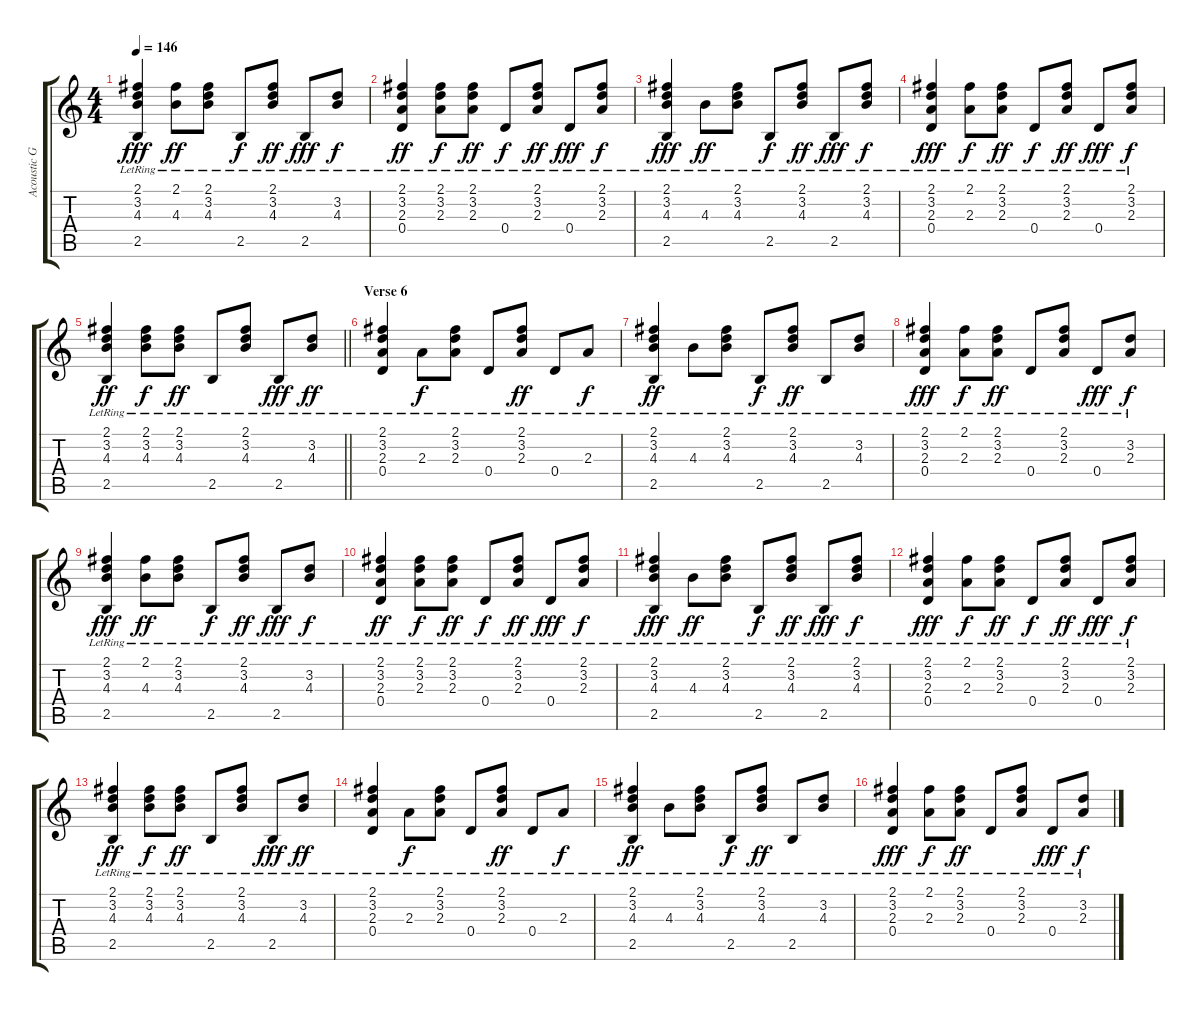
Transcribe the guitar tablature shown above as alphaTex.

\track ("Acoustic Guitar" "Acoustic G") {instrument acousticguitarsteel}
\staff {score tabs}
\tuning (E4 B3 G3 D3 A2 E2) {hide}
\ts (4 4)
\tempo 146
\clef g2
\ks c
(2.1{lr} 3.2{lr} 4.3{lr} 2.5{lr}).4{dy fff} (2.1{lr} 4.3{lr}).8{dy ff} (2.1{lr} 3.2{lr} 4.3{lr}).8 2.5{lr}.8{dy f} (2.1{lr} 3.2{lr} 4.3{lr}).8{dy ff} 2.5{lr}.8{dy fff} (3.2{lr} 4.3{lr}).8{dy f} |
(2.1{lr} 3.2{lr} 2.3{lr} 0.4{lr}).4{dy ff} (2.1{lr} 3.2{lr} 2.3{lr}).8{dy f} (2.1{lr} 3.2{lr} 2.3{lr}).8{dy ff} 0.4{lr}.8{dy f} (2.1{lr} 3.2{lr} 2.3{lr}).8{dy ff} 0.4{lr}.8{dy fff} (2.1{lr} 3.2{lr} 2.3{lr}).8{dy f} |
(2.1{lr} 3.2{lr} 4.3{lr} 2.5{lr}).4{dy fff} 4.3{lr}.8{dy ff} (2.1{lr} 3.2{lr} 4.3{lr}).8 2.5{lr}.8{dy f} (2.1{lr} 3.2{lr} 4.3{lr}).8{dy ff} 2.5{lr}.8{dy fff} (2.1{lr} 3.2{lr} 4.3{lr}).8{dy f} |
(2.1{lr} 3.2{lr} 2.3{lr} 0.4{lr}).4{dy fff} (2.1{lr} 2.3{lr}).8{dy f} (2.1{lr} 3.2{lr} 2.3{lr}).8{dy ff} 0.4{lr}.8{dy f} (2.1{lr} 3.2{lr} 2.3{lr}).8{dy ff} 0.4{lr}.8{dy fff} (2.1{lr} 3.2{lr} 2.3{lr}).8{dy f} |
\barLineRight lightlight
(2.1{lr} 3.2{lr} 4.3{lr} 2.5{lr}).4{dy ff} (2.1{lr} 3.2{lr} 4.3{lr}).8{dy f} (2.1{lr} 3.2{lr} 4.3{lr}).8{dy ff} 2.5{lr}.8 (2.1{lr} 3.2{lr} 4.3{lr}).8 2.5{lr}.8{dy fff} (3.2{lr} 4.3{lr}).8{dy ff} |
\section ("" "Verse 6")
(2.1{lr} 3.2{lr} 2.3{lr} 0.4{lr}).4 2.3{lr}.8{dy f} (2.1{lr} 3.2{lr} 2.3{lr}).8 0.4{lr}.8 (2.1{lr} 3.2{lr} 2.3{lr}).8{dy ff} 0.4{lr}.8 2.3{lr}.8{dy f} |
(2.1{lr} 3.2{lr} 4.3{lr} 2.5{lr}).4{dy ff} 4.3{lr}.8 (2.1{lr} 3.2{lr} 4.3{lr}).8 2.5{lr}.8{dy f} (2.1{lr} 3.2{lr} 4.3{lr}).8{dy ff} 2.5{lr}.8 (3.2{lr} 4.3{lr}).8 |
(2.1{lr} 3.2{lr} 2.3{lr} 0.4{lr}).4{dy fff} (2.1{lr} 2.3{lr}).8{dy f} (2.1{lr} 3.2{lr} 2.3{lr}).8{dy ff} 0.4{lr}.8 (2.1{lr} 3.2{lr} 2.3{lr}).8 0.4{lr}.8{dy fff} (3.2{lr} 2.3{lr}).8{dy f} |
(2.1{lr} 3.2{lr} 4.3{lr} 2.5{lr}).4{dy fff} (2.1{lr} 4.3{lr}).8{dy ff} (2.1{lr} 3.2{lr} 4.3{lr}).8 2.5{lr}.8{dy f} (2.1{lr} 3.2{lr} 4.3{lr}).8{dy ff} 2.5{lr}.8{dy fff} (3.2{lr} 4.3{lr}).8{dy f} |
(2.1{lr} 3.2{lr} 2.3{lr} 0.4{lr}).4{dy ff} (2.1{lr} 3.2{lr} 2.3{lr}).8{dy f} (2.1{lr} 3.2{lr} 2.3{lr}).8{dy ff} 0.4{lr}.8{dy f} (2.1{lr} 3.2{lr} 2.3{lr}).8{dy ff} 0.4{lr}.8{dy fff} (2.1{lr} 3.2{lr} 2.3{lr}).8{dy f} |
(2.1{lr} 3.2{lr} 4.3{lr} 2.5{lr}).4{dy fff} 4.3{lr}.8{dy ff} (2.1{lr} 3.2{lr} 4.3{lr}).8 2.5{lr}.8{dy f} (2.1{lr} 3.2{lr} 4.3{lr}).8{dy ff} 2.5{lr}.8{dy fff} (2.1{lr} 3.2{lr} 4.3{lr}).8{dy f} |
(2.1{lr} 3.2{lr} 2.3{lr} 0.4{lr}).4{dy fff} (2.1{lr} 2.3{lr}).8{dy f} (2.1{lr} 3.2{lr} 2.3{lr}).8{dy ff} 0.4{lr}.8{dy f} (2.1{lr} 3.2{lr} 2.3{lr}).8{dy ff} 0.4{lr}.8{dy fff} (2.1{lr} 3.2{lr} 2.3{lr}).8{dy f} |
(2.1{lr} 3.2{lr} 4.3{lr} 2.5{lr}).4{dy ff} (2.1{lr} 3.2{lr} 4.3{lr}).8{dy f} (2.1{lr} 3.2{lr} 4.3{lr}).8{dy ff} 2.5{lr}.8 (2.1{lr} 3.2{lr} 4.3{lr}).8 2.5{lr}.8{dy fff} (3.2{lr} 4.3{lr}).8{dy ff} |
(2.1{lr} 3.2{lr} 2.3{lr} 0.4{lr}).4 2.3{lr}.8{dy f} (2.1{lr} 3.2{lr} 2.3{lr}).8 0.4{lr}.8 (2.1{lr} 3.2{lr} 2.3{lr}).8{dy ff} 0.4{lr}.8 2.3{lr}.8{dy f} |
(2.1{lr} 3.2{lr} 4.3{lr} 2.5{lr}).4{dy ff} 4.3{lr}.8 (2.1{lr} 3.2{lr} 4.3{lr}).8 2.5{lr}.8{dy f} (2.1{lr} 3.2{lr} 4.3{lr}).8{dy ff} 2.5{lr}.8 (3.2{lr} 4.3{lr}).8 |
(2.1{lr} 3.2{lr} 2.3{lr} 0.4{lr}).4{dy fff} (2.1{lr} 2.3{lr}).8{dy f} (2.1{lr} 3.2{lr} 2.3{lr}).8{dy ff} 0.4{lr}.8 (2.1{lr} 3.2{lr} 2.3{lr}).8 0.4{lr}.8{dy fff} (3.2{lr} 2.3{lr}).8{dy f}
